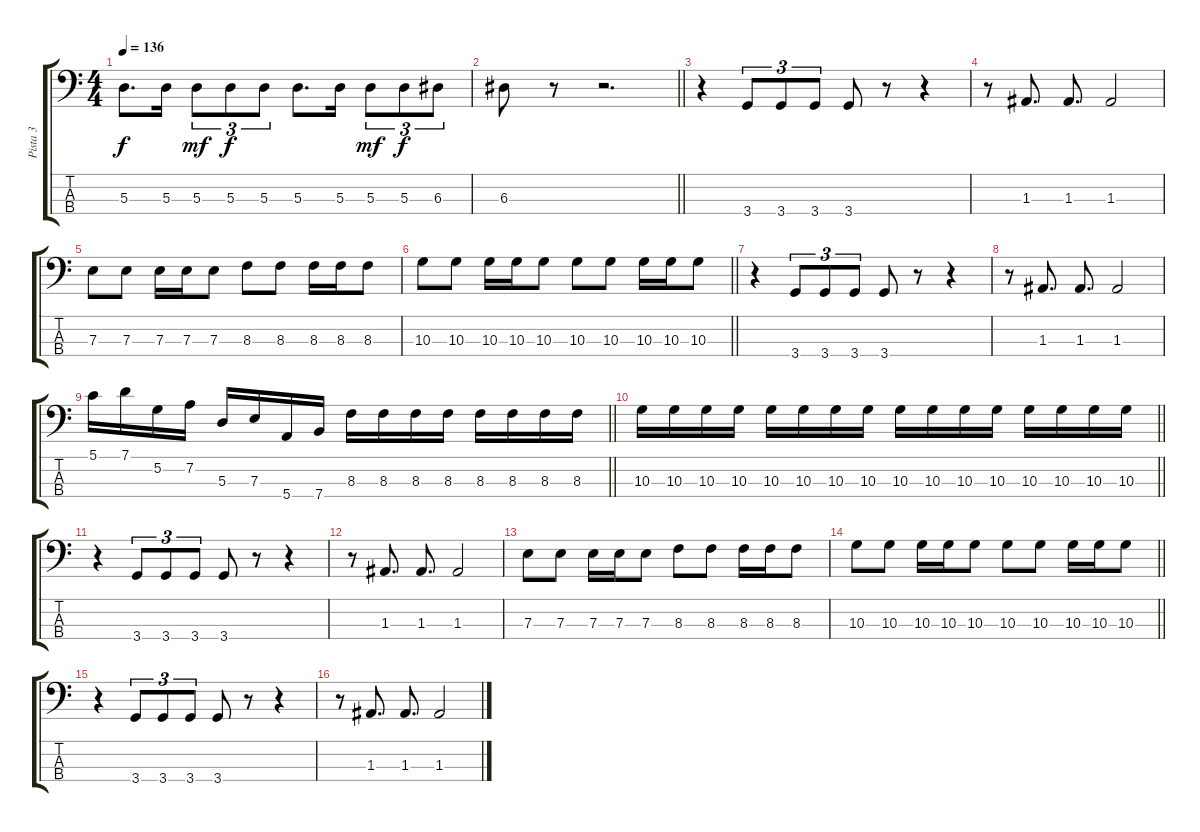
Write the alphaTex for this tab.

\track ("Pista 3" "Pista 3") {instrument electricbasspick}
\staff {score tabs}
\tuning (G2 D2 A1 E1) {hide}
\ts (4 4)
\tempo 136
\clef f4
\ks c
5.3.8{d dy f} 5.3.16 5.3.8{tu (3 2) dy mf} 5.3.8{tu (3 2) dy f} 5.3.8{tu (3 2)} 5.3.8{d} 5.3.16 5.3.8{tu (3 2) dy mf} 5.3.8{tu (3 2) dy f} 6.3.8{tu (3 2)} |
\barLineRight lightlight
6.3.8 r.8 r.2{d} |
r.4 3.4.8{tu (3 2)} 3.4.8{tu (3 2)} 3.4.8{tu (3 2)} 3.4.8 r.8 r.4 |
r.8 1.3.8{d} 1.3.8{d} 1.3.2 |
7.3.8 7.3.8 7.3.16 7.3.16 7.3.8 8.3.8 8.3.8 8.3.16 8.3.16 8.3.8 |
\barLineRight lightlight
10.3.8 10.3.8 10.3.16 10.3.16 10.3.8 10.3.8 10.3.8 10.3.16 10.3.16 10.3.8 |
r.4 3.4.8{tu (3 2)} 3.4.8{tu (3 2)} 3.4.8{tu (3 2)} 3.4.8 r.8 r.4 |
r.8 1.3.8{d} 1.3.8{d} 1.3.2 |
\barLineRight lightlight
5.1.16 7.1.16 5.2.16 7.2.16 5.3.16 7.3.16 5.4.16 7.4.16 8.3.16 8.3.16 8.3.16 8.3.16 8.3.16 8.3.16 8.3.16 8.3.16 |
\barLineRight lightlight
10.3.16 10.3.16 10.3.16 10.3.16 10.3.16 10.3.16 10.3.16 10.3.16 10.3.16 10.3.16 10.3.16 10.3.16 10.3.16 10.3.16 10.3.16 10.3.16 |
r.4 3.4.8{tu (3 2)} 3.4.8{tu (3 2)} 3.4.8{tu (3 2)} 3.4.8 r.8 r.4 |
r.8 1.3.8{d} 1.3.8{d} 1.3.2 |
7.3.8 7.3.8 7.3.16 7.3.16 7.3.8 8.3.8 8.3.8 8.3.16 8.3.16 8.3.8 |
\barLineRight lightlight
10.3.8 10.3.8 10.3.16 10.3.16 10.3.8 10.3.8 10.3.8 10.3.16 10.3.16 10.3.8 |
r.4 3.4.8{tu (3 2)} 3.4.8{tu (3 2)} 3.4.8{tu (3 2)} 3.4.8 r.8 r.4 |
r.8 1.3.8{d} 1.3.8{d} 1.3.2
